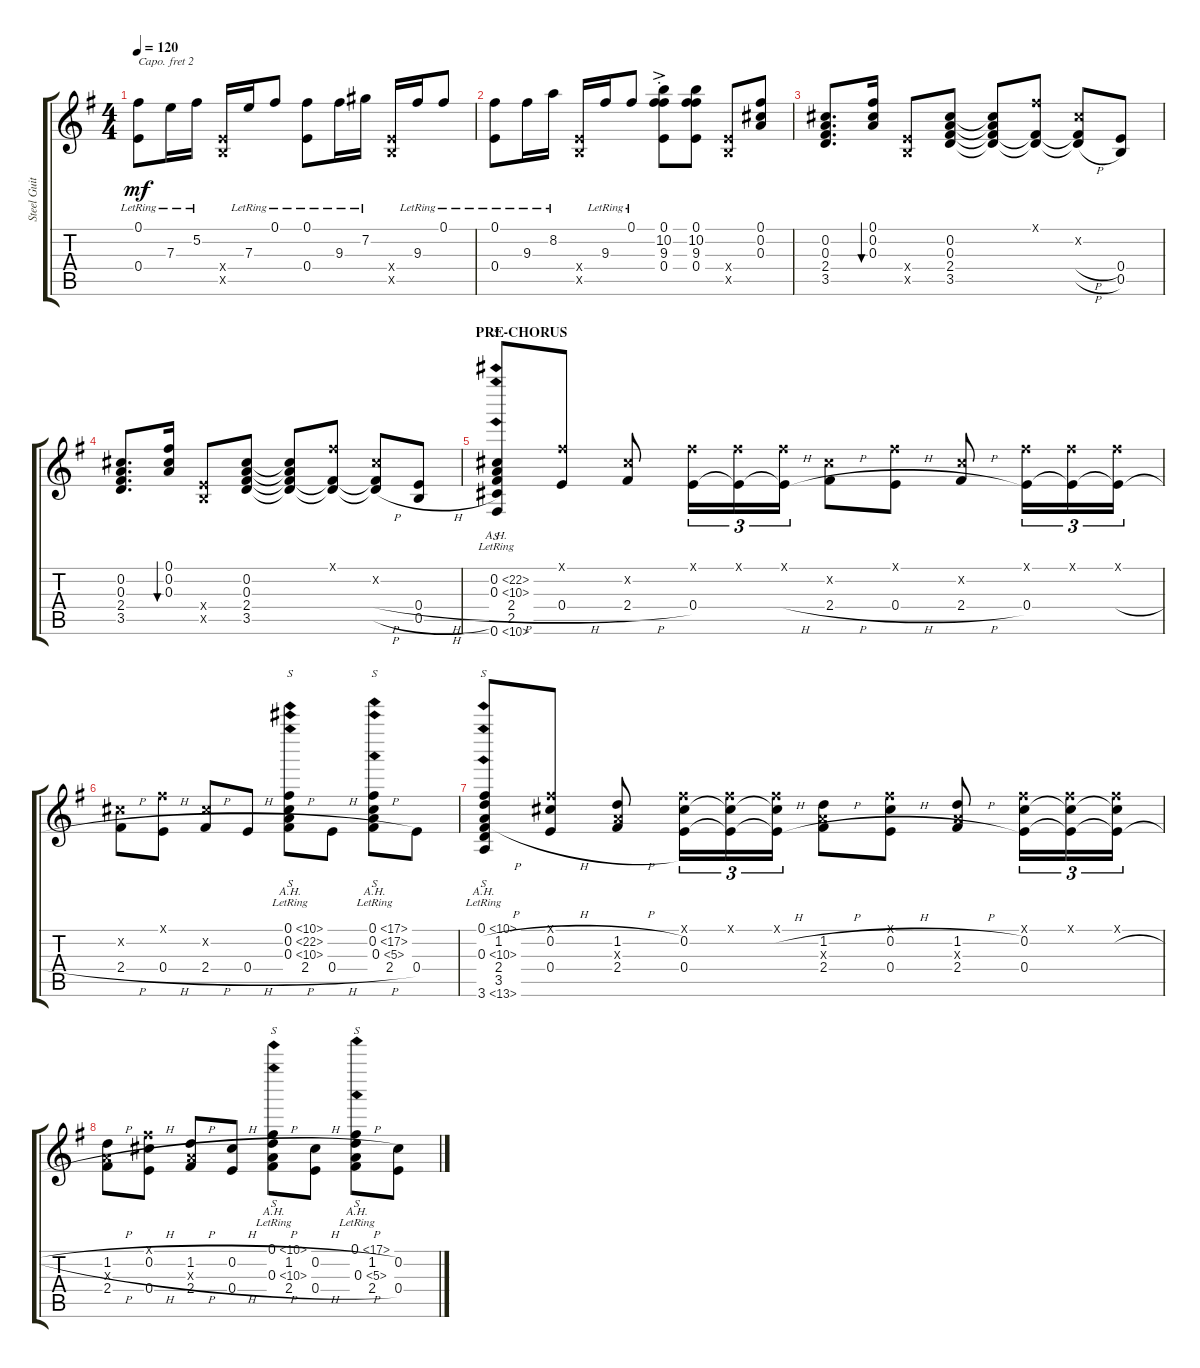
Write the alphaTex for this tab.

\track ("Steel Guitar" "Steel Guit") {instrument acousticguitarsteel}
\staff {score tabs}
\capo 2
\tuning (E4 B3 G3 D3 A2 E2) {hide}
\ts (4 4)
\tempo 120
\clef g2
\ks eminor
(0.1{lr} 0.4{lr}).8{dy mf} 7.3{lr}.16 5.2{lr}.16 (0.4{x} 0.5{x}).16 7.3{lr}.16 0.1{lr}.8 (0.1{lr} 0.4{lr}).8 9.3{lr}.16 7.2{lr}.16 (0.4{x} 0.5{x}).16 9.3{lr}.16 0.1{lr}.8 |
(0.1{lr} 0.4{lr}).8 9.3{lr}.16 8.2{lr}.16 (0.4{x} 0.5{x}).16 9.3{lr}.16 0.1{lr}.8 (0.1{ac st} 10.2{ac st} 9.3{ac st} 0.4{ac st}).8 (0.1 10.2 9.3 0.4).8 (0.4{x} 0.5{x}).8 (0.1 0.2 0.3).8 |
(0.2 0.3 2.4 3.5).8{d} (0.1 0.2 0.3).16{bu 30} (0.4{x} 0.5{x}).8 (0.2 0.3 2.4 3.5).8 (0.2{t} 0.3{t} 2.4{t} 3.5{t}).8 (0.1{x} 2.4{t} 3.5{t}).8 (0.2{x} 2.4{h t} 3.5{h t}).8 (0.4 0.5).8 |
(0.2 0.3 2.4 3.5).8{d} (0.1 0.2 0.3).16{bu 30} (0.4{x} 0.5{x}).8 (0.2 0.3 2.4 3.5).8 (0.2{t} 0.3{t} 2.4{t} 3.5{t}).8 (0.1{x} 2.4{t} 3.5{t}).8 (0.2{x} 2.4{h t} 3.5{h t}).8 (0.4{h} 0.5{h}).8 |
\section ("" "PRE-CHORUS")
(0.2{ah 22 lr} 0.3{ah 10 lr} 2.4{h lr} 2.5{lr} 0.6{ah 10 lr}).8{s} (0.1{x} 0.4{h}).8 (0.2{x} 2.4{h}).8 (0.1{x} 0.4).16{tu (3 2)} (0.1{x} 0.4{t}).16{tu (3 2)} (0.1{x} 0.4{h t}).16{tu (3 2)} (0.2{x} 2.4{h}).8 (0.1{x} 0.4{h}).8 (0.2{x} 2.4{h}).8 (0.1{x} 0.4).16{tu (3 2)} (0.1{x} 0.4{t}).16{tu (3 2)} (0.1{x} 0.4{h t}).16{tu (3 2)} |
(0.2{x} 2.4{h}).8 (0.1{x} 0.4{h}).8 (0.2{x} 2.4{h}).8 0.4{h}.8 (0.1{ah 10 lr} 0.2{ah 22 lr} 0.3{ah 10 lr} 2.4{h lr}).8{s} 0.4{h}.8 (0.1{ah 17 lr} 0.2{ah 17 lr} 0.3{ah 5 lr} 2.4{h lr}).8{s} 0.4.8 |
(0.1{ah 10} 1.2{h lr} 0.3{ah 10 lr} 2.4{h lr} 3.5{lr} 3.6{ah 10 lr}).8{s} (0.1{x} 0.2{h} 0.4{h}).8 (1.2{h} 0.3{x} 2.4{h}).8 (0.1{x} 0.2 0.4).16{tu (3 2)} (0.1{x} 0.2{t} 0.4{t}).16{tu (3 2)} (0.1{x} 0.2{h t} 0.4{h t}).16{tu (3 2)} (1.2{h} 0.3{x} 2.4{h}).8 (0.1{x} 0.2{h} 0.4{h}).8 (1.2{h} 0.3{x} 2.4{h}).8 (0.1{x} 0.2 0.4).16{tu (3 2)} (0.1{x} 0.2{t} 0.4{t}).16{tu (3 2)} (0.1{x} 0.2{h t} 0.4{h t}).16{tu (3 2)} |
(1.2{h} 0.3{x} 2.4{h}).8 (0.1{x} 0.2{h} 0.4{h}).8 (1.2{h} 0.3{x} 2.4{h}).8 (0.2{h} 0.4{h}).8 (0.1{ah 10 lr} 1.2{h lr} 0.3{ah 10 lr} 2.4{h lr}).8{s} (0.2{h} 0.4{h}).8 (0.1{ah 17 lr} 1.2{h lr} 0.3{ah 5 lr} 2.4{h lr}).8{s} (0.2 0.4).8
